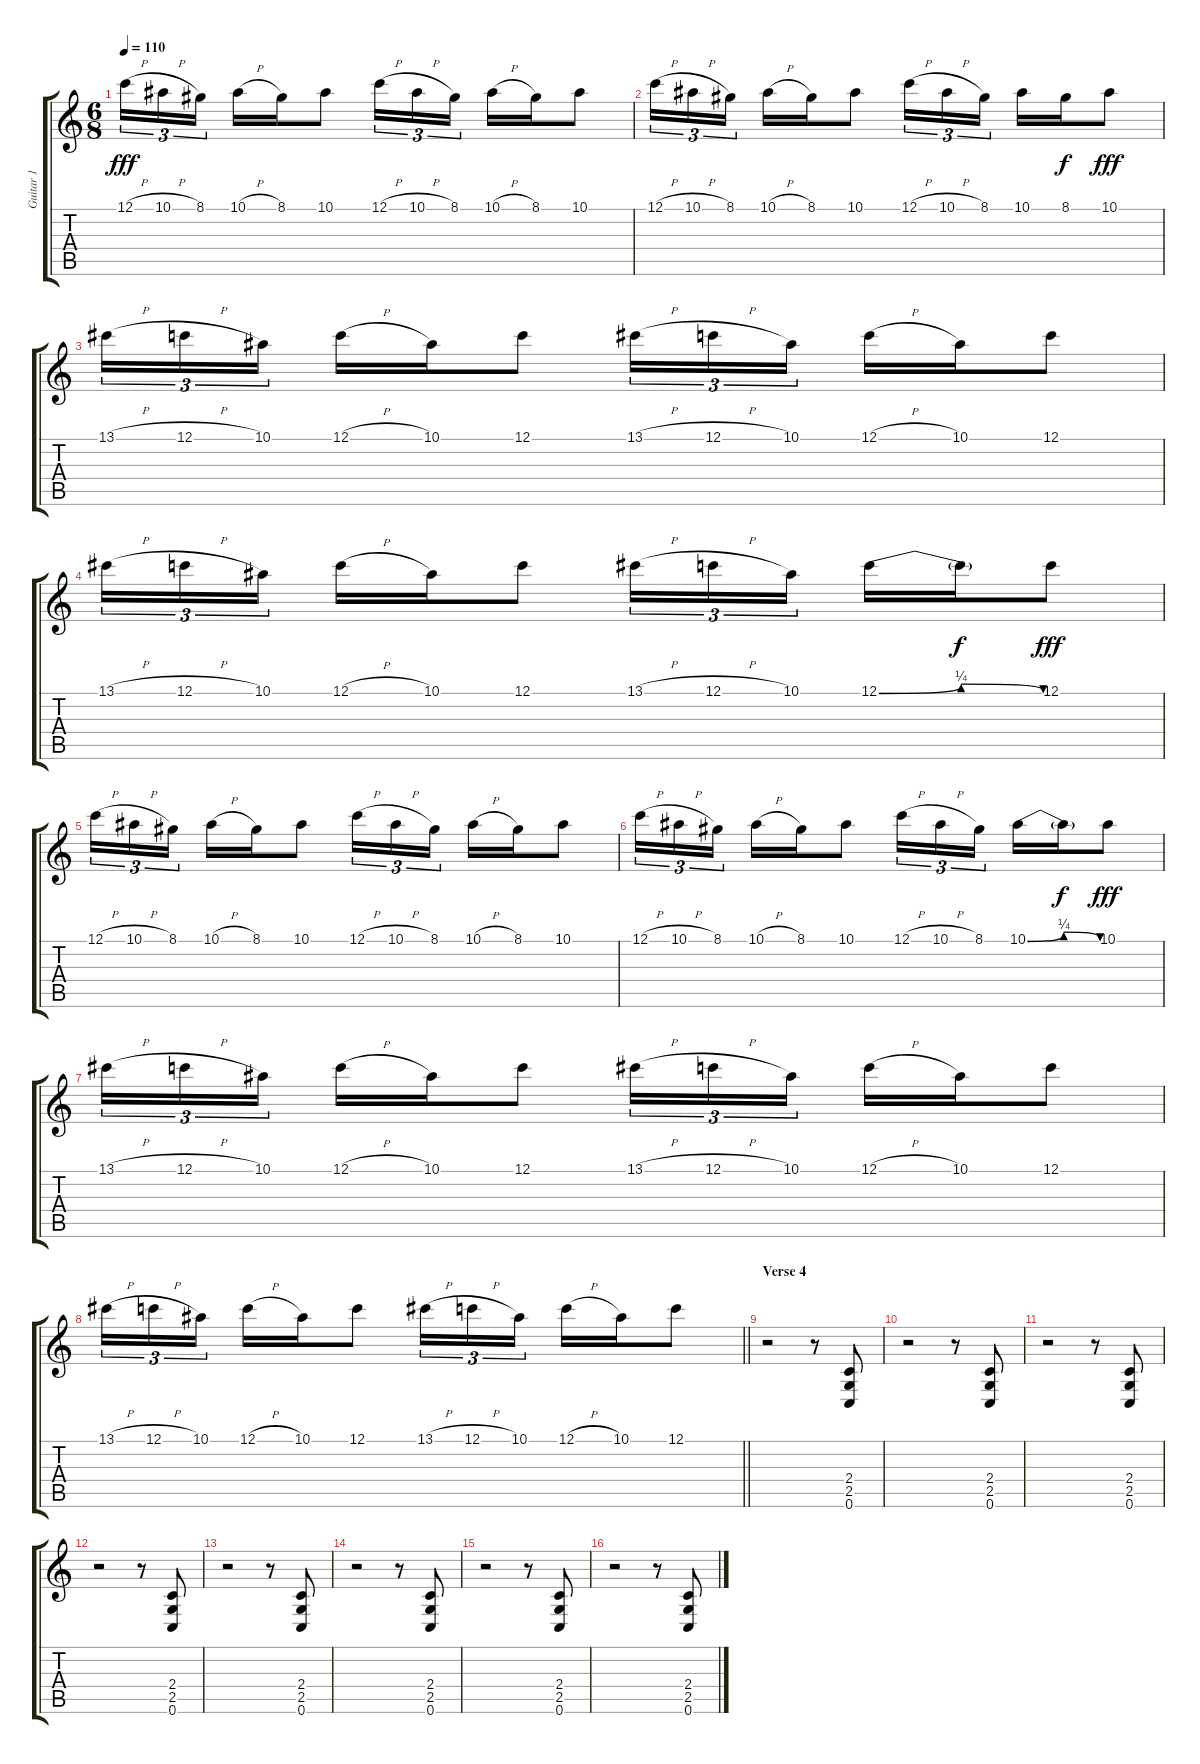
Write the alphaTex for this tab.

\track ("Guitar 1" "Guitar 1") {instrument distortionguitar}
\staff {score tabs}
\tuning (C4 G3 Eb3 Bb2 F2 C2) {hide}
\ts (6 8)
\tempo 110
\clef g2
\ks c
12.1{h}.16{tu (3 2) dy fff balance 13} 10.1{h}.16{tu (3 2)} 8.1.16{tu (3 2) beam splitsecondary} 10.1{h}.16 8.1.16 10.1.8 12.1{h}.16{tu (3 2)} 10.1{h}.16{tu (3 2)} 8.1.16{tu (3 2) beam splitsecondary} 10.1{h}.16 8.1.16 10.1.8 |
12.1{h}.16{tu (3 2)} 10.1{h}.16{tu (3 2)} 8.1.16{tu (3 2) beam splitsecondary} 10.1{h}.16 8.1.16 10.1.8 12.1{h}.16{tu (3 2)} 10.1{h}.16{tu (3 2)} 8.1.16{tu (3 2) beam splitsecondary} 10.1.16 8.1.16{dy f} 10.1.8{dy fff} |
13.1{h}.16{tu (3 2)} 12.1{h}.16{tu (3 2)} 10.1.16{tu (3 2) beam splitsecondary} 12.1{h}.16 10.1.16 12.1.8 13.1{h}.16{tu (3 2)} 12.1{h}.16{tu (3 2)} 10.1.16{tu (3 2) beam splitsecondary} 12.1{h}.16 10.1.16 12.1.8 |
13.1{h}.16{tu (3 2)} 12.1{h}.16{tu (3 2)} 10.1.16{tu (3 2) beam splitsecondary} 12.1{h}.16 10.1.16 12.1.8 13.1{h}.16{tu (3 2)} 12.1{h}.16{tu (3 2)} 10.1.16{tu (3 2) beam splitsecondary} 12.1{be (bendrelease 0 0 40 1 40 1 60 0)}.16 12.1{t}.16{dy f} 12.1.8{dy fff} |
12.1{h}.16{tu (3 2)} 10.1{h}.16{tu (3 2)} 8.1.16{tu (3 2) beam splitsecondary} 10.1{h}.16 8.1.16 10.1.8 12.1{h}.16{tu (3 2)} 10.1{h}.16{tu (3 2)} 8.1.16{tu (3 2) beam splitsecondary} 10.1{h}.16 8.1.16 10.1.8 |
12.1{h}.16{tu (3 2)} 10.1{h}.16{tu (3 2)} 8.1.16{tu (3 2) beam splitsecondary} 10.1{h}.16 8.1.16 10.1.8 12.1{h}.16{tu (3 2)} 10.1{h}.16{tu (3 2)} 8.1.16{tu (3 2) beam splitsecondary} 10.1{be (bendrelease 0 0 40 1 40 1 60 0)}.16 10.1{t}.16{dy f} 10.1.8{dy fff} |
13.1{h}.16{tu (3 2)} 12.1{h}.16{tu (3 2)} 10.1.16{tu (3 2) beam splitsecondary} 12.1{h}.16 10.1.16 12.1.8 13.1{h}.16{tu (3 2)} 12.1{h}.16{tu (3 2)} 10.1.16{tu (3 2) beam splitsecondary} 12.1{h}.16 10.1.16 12.1.8 |
\barLineRight lightlight
13.1{h}.16{tu (3 2)} 12.1{h}.16{tu (3 2)} 10.1.16{tu (3 2) beam splitsecondary} 12.1{h}.16 10.1.16 12.1.8 13.1{h}.16{tu (3 2)} 12.1{h}.16{tu (3 2)} 10.1.16{tu (3 2) beam splitsecondary} 12.1{h}.16 10.1.16 12.1.8 |
\section ("" "Verse 4")
r.2 r.8 (2.4 2.5 0.6).8 |
r.2 r.8 (2.4 2.5 0.6).8 |
r.2 r.8 (2.4 2.5 0.6).8 |
r.2 r.8 (2.4 2.5 0.6).8 |
r.2 r.8 (2.4 2.5 0.6).8 |
r.2 r.8 (2.4 2.5 0.6).8 |
r.2 r.8 (2.4 2.5 0.6).8 |
r.2 r.8 (2.4 2.5 0.6).8
